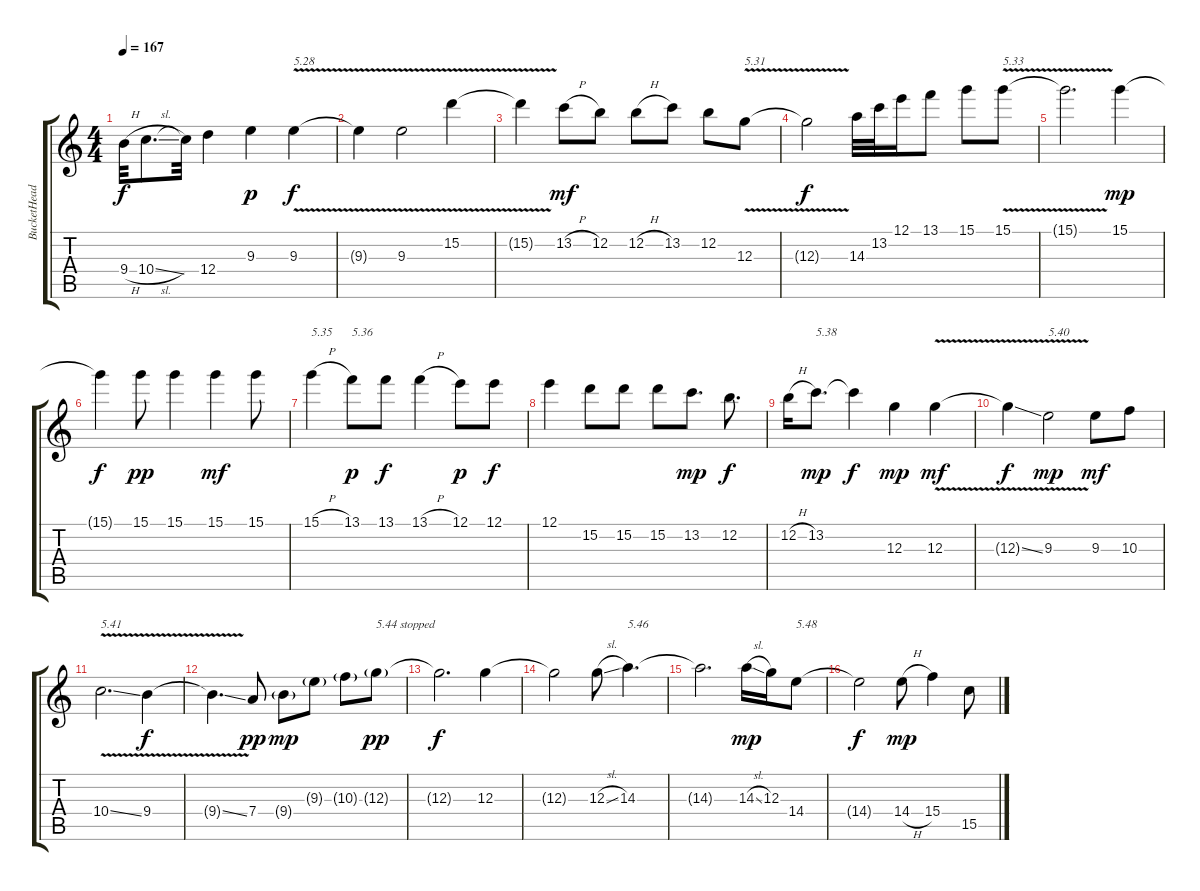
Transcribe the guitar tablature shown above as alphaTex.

\track ("BucketHead" "BucketHead") {instrument acousticguitarnylon}
\staff {score tabs}
\tuning (E4 B3 G3 D3 A2 E2) {hide}
\ts (4 4)
\tempo 167
\clef g2
\ks c
9.4{h}.32{dy f} 10.4{sl}.8{d} 10.4{t}.32 12.4.4 9.3.4{dy p} 9.3{v}.4{txt "5.28" dy f} |
9.3{t}.4 9.3{v}.2 15.2{v}.4 |
15.2{t}.4 13.2{h}.8{dy mf} 12.2.8 12.2{h}.8 13.2.8 12.2.8 12.3{v}.8{txt "5.31"} |
12.3{t}.2{dy f} 14.3.32 13.2.32 12.1.16 13.1.8 15.1.8 15.1{v}.8{txt "5.33"} |
15.1{t}.2{d} 15.1.4{dy mp} |
15.1{t}.4{dy f} 15.1.8{dy pp} 15.1.4 15.1.4{dy mf} 15.1.8 |
15.1{h}.4{txt "5.35"} 13.1.8{txt "5.36" dy p} 13.1.8{dy f} 13.1{h}.4 12.1.8{dy p} 12.1.8{dy f} |
12.1.4 15.2.8 15.2.8 15.2.8 13.2.8{d dy mp} 12.2.8{d dy f} |
12.2{h}.16 13.2.8{d txt "5.38" dy mp} 13.2{t}.4{dy f} 12.3.4{dy mp} 12.3{v}.4{dy mf} |
12.3{v ss t}.4{dy f} 9.3{v}.2{txt "5.40" dy mp} 9.3.8{dy mf} 10.3.8 |
10.4{v ss}.2{d txt "5.41"} 9.4{v}.4{dy f} |
9.4{ss t}.4{d} 7.4.8{dy pp} 9.4{g}.8{dy mp} 9.3{g}.8 10.3{g}.8 12.3{g}.8{txt "5.44 stopped" dy pp} |
12.3{t}.2{d dy f} 12.3.4 |
12.3{t}.2 12.3{sl}.8 14.3.4{d txt "5.46"} |
14.3{t}.2{d} 14.3{sl}.16{dy mp} 12.3.16 14.4.8{txt "5.48"} |
14.4{t}.2{dy f} 14.4{h}.8{dy mp} 15.4.4 15.5.8
